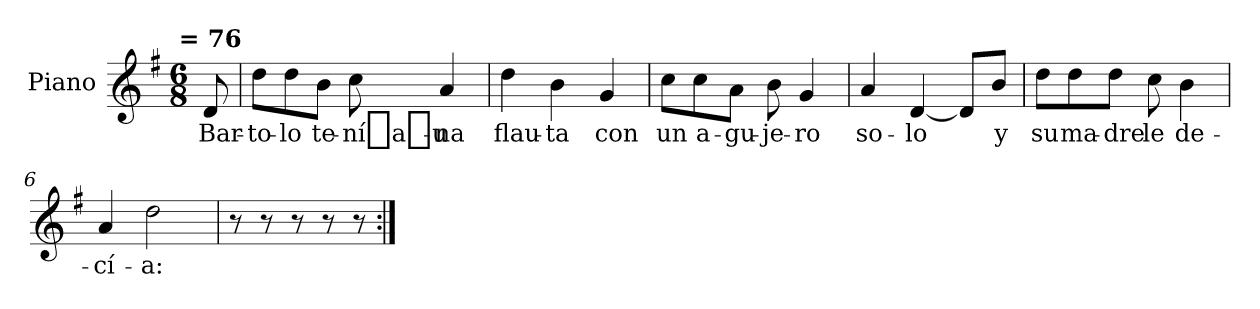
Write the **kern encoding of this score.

**kern	**text
*part1	*part1
*staff1	*staff1
*I"Piano	*
*I'Pno	*
*clefG2	*
*k[f#]	*
*G:	*
!!LO:TX:omd:t= = 76
*M6/8	*
*MM114	*
=	=
8d/	Bar-
=1	=1
8dd\L	-to-
8dd\	-lo
8b\J	te-
8cc\	-ní_a_u-
4a/	-na
=2	=2
4dd\	flau-
4b\	-ta
4g/	con
=3	=3
8cc\L	un
8cc\	a-
8a\J	-gu-
8b\	-je-
4g/	-ro
!!LO:LB:g=z
=4	=4
4a/	so-
[4d/	-lo
8d/L]	.
8b/J	y
=5	=5
8dd\L	su
8dd\	ma-
8dd\J	-dre
8cc\	le
4b\	de-
=6	=6
4a/	-cí-
2dd\	-a:
=7	=7
8r	.
8r	.
8r	.
8r	.
8r	.
=:|!	=:|!
*-	*-
